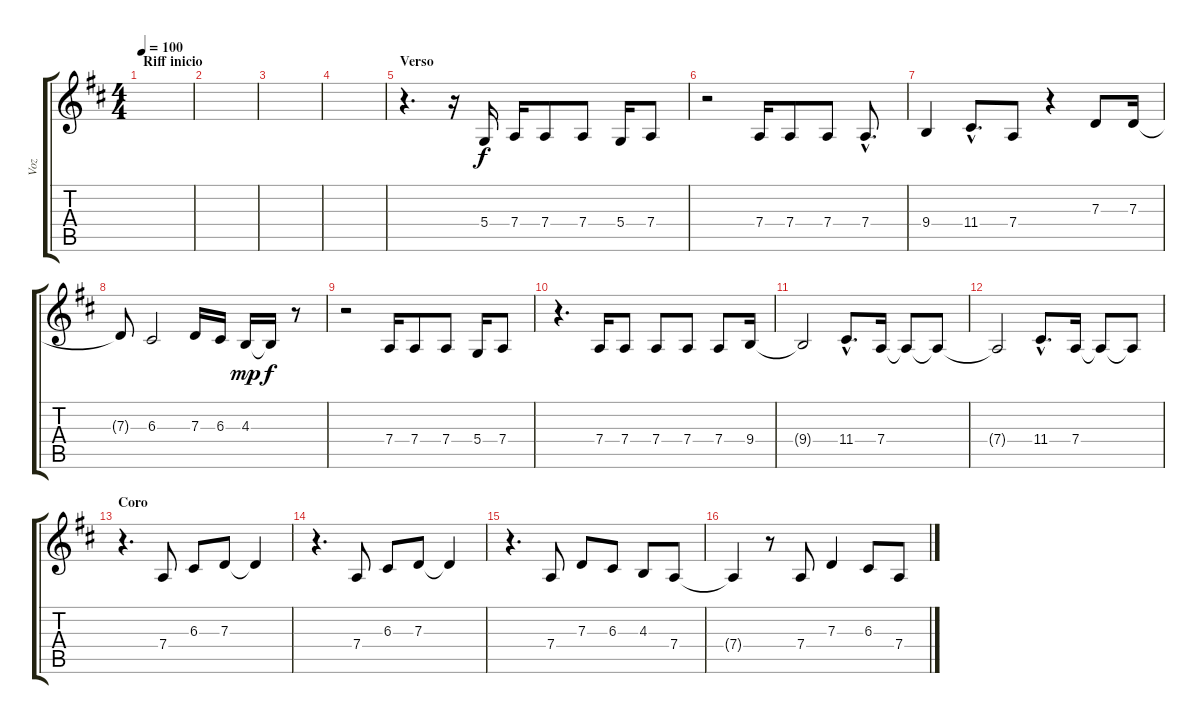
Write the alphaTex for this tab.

\track ("Voz" "Voz") {instrument lead4chiff}
\staff {score tabs}
\tuning (E4 B3 G3 D3 A2 E2) {hide}
\ts (4 4)
\section ("" "Riff inicio")
\tempo 100
\clef g2
\ks d
|
|
|
|
\section ("" "Verso")
r.4{d} r.16 5.4.16 7.4.16 7.4.8 7.4.8 5.4.16 7.4.8 |
r.2 7.4.16 7.4.8 7.4.8 7.4{hac}.8{d} |
9.4.4 11.4{hac}.8{d} 7.4.8 r.4 7.3.8 7.3.16 |
7.3{t}.8 6.3.2 7.3.16 6.3.16 4.3.16{dy mp} 4.3{t}.16{dy f} r.8 |
r.2 7.4.16 7.4.8 7.4.8 5.4.16 7.4.8 |
r.4{d} 7.4.16 7.4.8 7.4.8 7.4.8 7.4.8 9.4.16 |
9.4{t}.2 11.4{hac}.8{d} 7.4.16 7.4{t}.8 7.4{t}.8 |
7.4{t}.2 11.4{hac}.8{d} 7.4.16 7.4{t}.8 7.4{t}.8 |
\section ("" "Coro")
r.4{d} 7.4.8 6.3.8 7.3.8 7.3{t}.4 |
r.4{d} 7.4.8 6.3.8 7.3.8 7.3{t}.4 |
r.4{d} 7.4.8 7.3.8 6.3.8 4.3.8 7.4.8 |
7.4{t}.4 r.8 7.4.8 7.3.4 6.3.8 7.4.8
